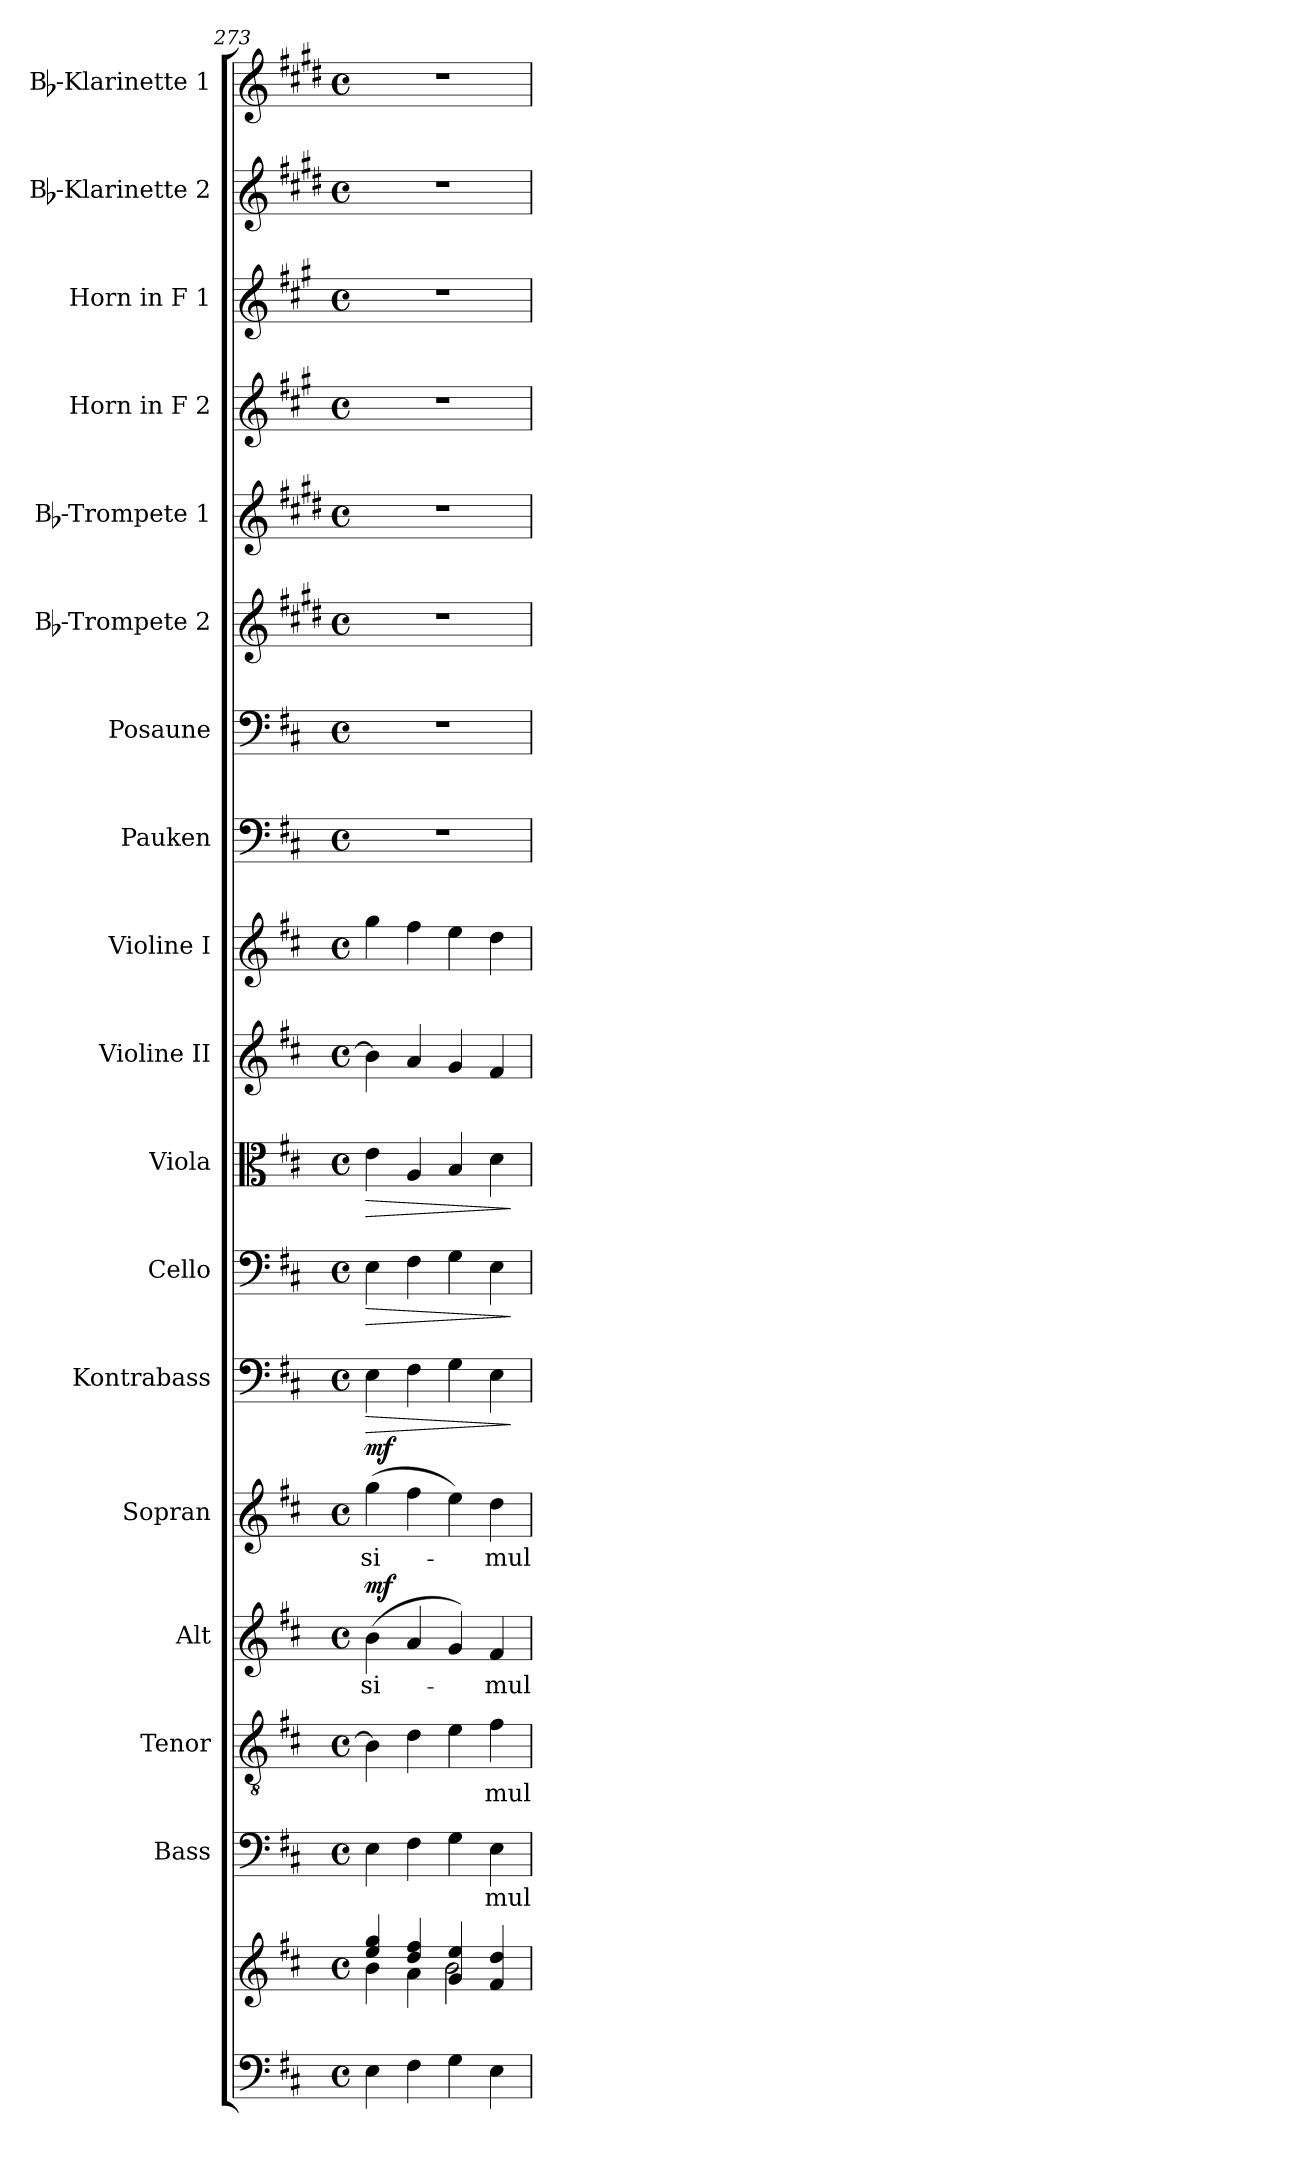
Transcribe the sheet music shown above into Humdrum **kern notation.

**kern	**kern	**kern	**text	**kern	**text	**kern	**text	**dynam	**kern	**text	**dynam	**kern	**dynam	**kern	**dynam	**kern	**dynam	**kern	**kern	**kern	**kern	**kern	**kern	**kern	**kern	**kern	**kern
*part18	*part18	*part17	*part17	*part16	*part16	*part15	*part15	*part15	*part14	*part14	*part14	*part13	*part13	*part12	*part12	*part11	*part11	*part10	*part9	*part8	*part7	*part6	*part5	*part4	*part3	*part2	*part1
*staff19	*staff18	*staff17	*staff17	*staff16	*staff16	*staff15	*staff15	*staff15	*staff14	*staff14	*staff14	*staff13	*staff13	*staff12	*staff12	*staff11	*staff11	*staff10	*staff9	*staff8	*staff7	*staff6	*staff5	*staff4	*staff3	*staff2	*staff1
*	*	*I"Bass	*	*I"Tenor	*	*I"Alt	*	*	*I"Sopran	*	*	*I"Kontrabass	*	*I"Cello	*	*I"Viola	*	*I"Violine II	*I"Violine I	*I"Pauken	*I"Posaune	*I"Bb-Trompete 2	*I"Bb-Trompete 1	*I"Horn in F 2	*I"Horn in F 1	*I"Bb-Klarinette 2	*I"Bb-Klarinette 1
*	*	*I'B.	*	*I'T.	*	*I'A.	*	*	*I'S.	*	*	*I'Kb.	*	*	*	*I'Vla.	*	*I'Vl. II	*I'Vl. I	*I'Pk.	*I'Pos.	*I'Bb Trp. 2	*I'Bb Trp. 1	*	*	*I'Bb Kl. 2	*I'Bb Kl. 1
*clefF4	*clefG2	*clefF4	*	*clefGv2	*	*clefG2	*	*	*clefG2	*	*	*clefF4	*	*clefF4	*	*clefC3	*	*clefG2	*clefG2	*clefF4	*clefF4	*clefG2	*clefG2	*clefG2	*clefG2	*clefG2	*clefG2
*	*	*	*	*	*	*	*	*	*	*	*	*ITrd7c12	*	*	*	*	*	*	*	*	*	*ITrd1c2	*ITrd1c2	*ITrd4c7	*ITrd4c7	*ITrd1c2	*ITrd1c2
*k[f#c#]	*k[f#c#]	*k[f#c#]	*	*k[f#c#]	*	*k[f#c#]	*	*	*k[f#c#]	*	*	*k[f#c#]	*	*k[f#c#]	*	*k[f#c#]	*	*k[f#c#]	*k[f#c#]	*k[f#c#]	*k[f#c#]	*k[f#c#]	*k[f#c#]	*k[f#c#]	*k[f#c#]	*k[f#c#]	*k[f#c#]
*D:	*D:	*D:	*	*D:	*	*D:	*	*	*D:	*	*	*D:	*	*D:	*	*D:	*	*D:	*D:	*D:	*D:	*D:	*D:	*D:	*D:	*D:	*D:
*M4/4	*M4/4	*M4/4	*	*M4/4	*	*M4/4	*	*	*M4/4	*	*	*M4/4	*	*M4/4	*	*M4/4	*	*M4/4	*M4/4	*M4/4	*M4/4	*M4/4	*M4/4	*M4/4	*M4/4	*M4/4	*M4/4
*met(c)	*met(c)	*met(c)	*	*met(c)	*	*met(c)	*	*	*met(c)	*	*	*met(c)	*	*met(c)	*	*met(c)	*	*met(c)	*met(c)	*met(c)	*met(c)	*met(c)	*met(c)	*met(c)	*met(c)	*met(c)	*met(c)
=273	=273	=273	=273	=273	=273	=273	=273	=273	=273	=273	=273	=273	=273	=273	=273	=273	=273	=273	=273	=273	=273	=273	=273	=273	=273	=273	=273
*	*^	*	*	*	*	*	*	*	*	*	*	*	*	*	*	*	*	*	*	*	*	*	*	*	*	*	*
!	!	!	!	!	!	!	!	!LO:LY:b	!LO:DY:a	!	!LO:LY:b	!LO:DY:a	!	!LO:HP:b	!	!LO:HP:b	!	!LO:HP:b	!	!	!	!	!	!	!	!	!	!
4E\	4ee/ 4gg/	4b\	4E\	.	4B\]	.	(>4b\	si-	mf	(>4gg\	si-	mf	4EE\	>	4E\	>	4e\	>	4b\]	4gg\	1r	1r	1r	1r	1r	1r	1r	1r
4F#\	4dd/ 4ff#/	4a\	4F#\	.	4d\	.	4a/	.	.	4ff#\	.	.	4FF#\	.	4F#\	.	4A/	.	4a/	4ff#\	.	.	.	.	.	.	.	.
4G\	4g/ 4ee/	2b\	4G\	.	4e\	.	4g/)	.	.	4ee\)	.	.	4GG\	.	4G\	.	4B/	.	4g/	4ee\	.	.	.	.	.	.	.	.
!	!	!	!	!LO:LY:b	!	!LO:LY:b	!	!LO:LY:b	!	!	!LO:LY:b	!	!	!	!	!	!	!	!	!	!	!	!	!	!	!	!	!
4E\	4f#/ 4dd/	.	4E\	-mul	4f#\	-mul	4f#/	-mul	.	4dd\	-mul	.	4EE\	.	4E\	.	4d\	.	4f#/	4dd\	.	.	.	.	.	.	.	.
*	*v	*v	*	*	*	*	*	*	*	*	*	*	*	*	*	*	*	*	*	*	*	*	*	*	*	*	*	*
.	.	.	.	.	.	.	.	.	.	.	.	.	]	.	]	.	]	.	.	.	.	.	.	.	.	.	.
=	=	=	=	=	=	=	=	=	=	=	=	=	=	=	=	=	=	=	=	=	=	=	=	=	=	=	=
*-	*-	*-	*-	*-	*-	*-	*-	*-	*-	*-	*-	*-	*-	*-	*-	*-	*-	*-	*-	*-	*-	*-	*-	*-	*-	*-	*-
